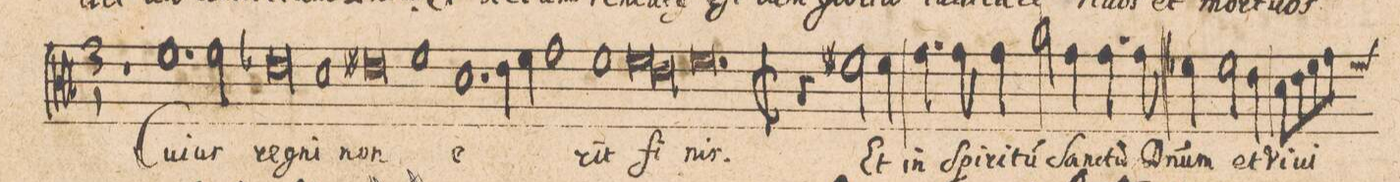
**kern	**text
*I"CANTVS.	*
*clefC3	*
*k[b-]	*
*met(C|)	*
*M3/1	*
1r	.
1.f\	Cu-
2f\	-ius
=124-	=124-
0e-X\	re-
1d\	-gni
=125-	=125-
0en\	non
1f\	.
=126-	=126-
1.d\	e-
4e\	.
4f\	.
1g\	.
=127-	=127-
1f\	-rit
*lig	*
1f\	fi-
1e\	.
*Xlig	*
=128-	=128-
0.f\	-nis.
=129-	=129-
*M2/2	*
*met(C|)	*
*mmet(c|)	*
4r	.
2f#X\	Et
4f#\	in
=130-	=130-
4.g\	Spi-
8g\	-ri-
4g\	-tu(m)
2a\	San-
=131-	=131-
4g\	-ctu(m)
4.g\	D(o-
8g\	-mi)-
=132-	=132-
4fn\	-num
2f\	et
4e\	.
=133-	=133-
8d\L	Vi-
8e\	.
8fny\	-ui-
*custos:f	*
8g\J	.
*-	*-
